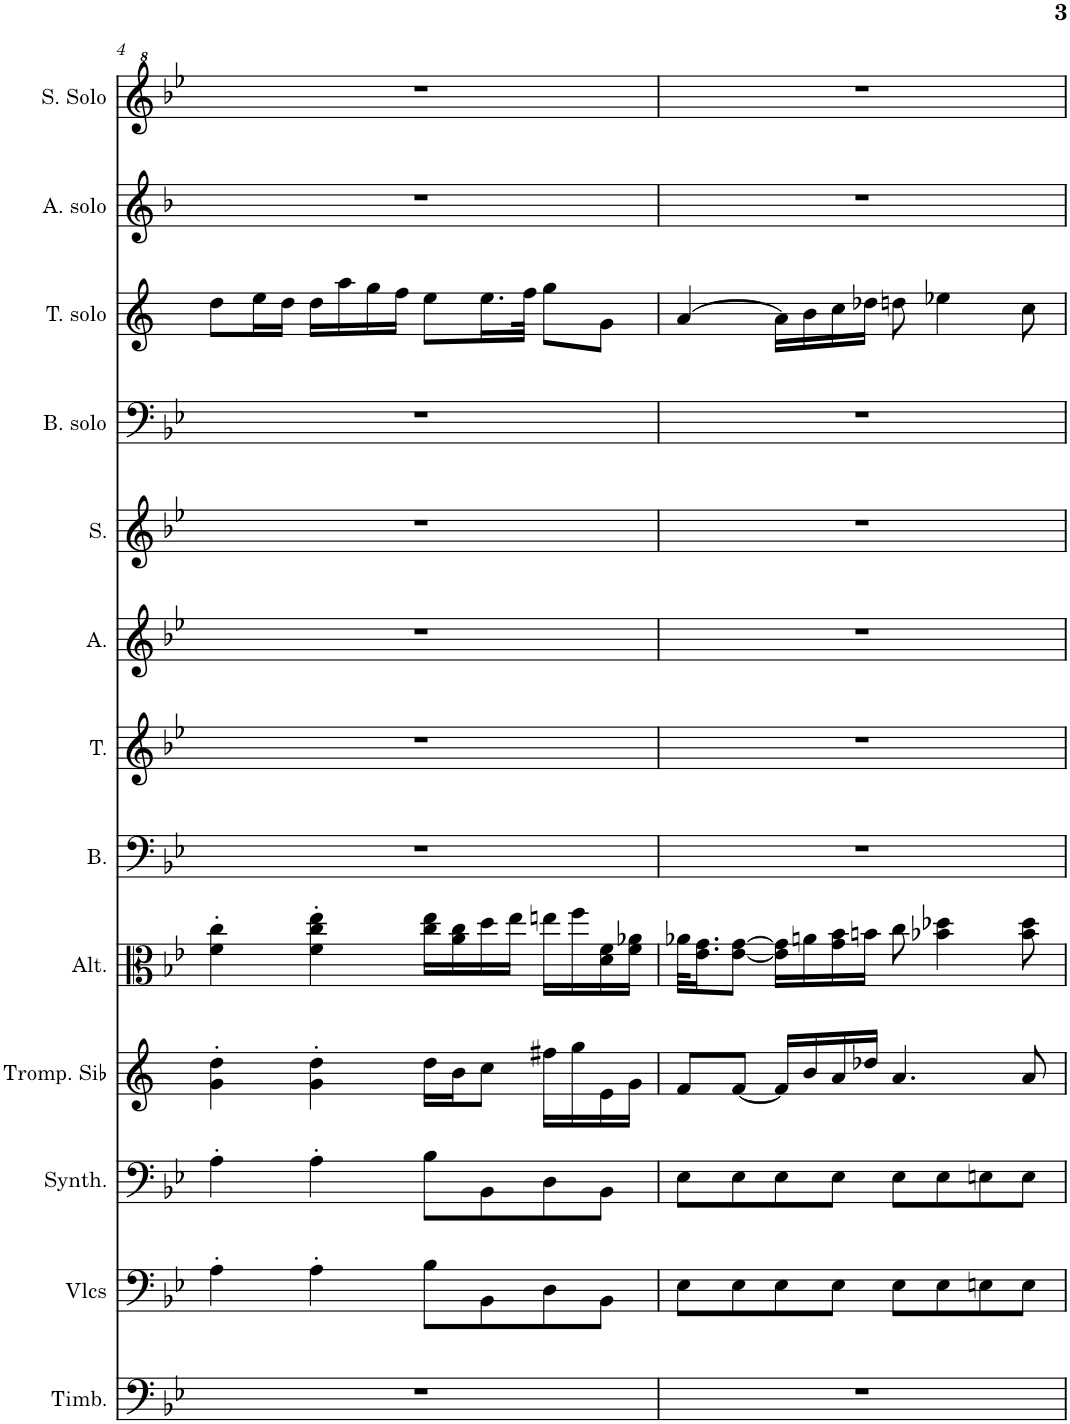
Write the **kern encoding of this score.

**kern	**kern	**kern	**kern	**kern	**kern	**kern	**kern	**kern	**kern	**kern	**kern	**kern
*part13	*part12	*part11	*part10	*part9	*part8	*part7	*part6	*part5	*part4	*part3	*part2	*part1
*staff13	*staff12	*staff11	*staff10	*staff9	*staff8	*staff7	*staff6	*staff5	*staff4	*staff3	*staff2	*staff1
*I"Timbales, Staff-1	*I"Violoncelles, D'Bass/Strings, etc	*I"Synthétiseur d'instruments à cordes, Synth strings, etc	*I"Trompette en Sib, Synth strings 2	*I"Altos, 1st violins	*I"Basse	*I"Ténor	*I"Alto	*I"Soprano	*I"Basse Solo	*I"Tenor Solo	*I"Alto Solo	*I"Soprano Solo
*I'Timb.	*I'Vlcs	*I'Synth.	*I'Tromp. Sib	*I'Alt.	*I'B.	*I'T.	*I'A.	*I'S.	*I'B. solo	*I'T. solo	*I'A. solo	*I'S. Solo
!!LO:PB:g=z
*clefF4	*clefF4	*clefF4	*clefG2	*clefC3	*clefF4	*clefG2	*clefG2	*clefG2	*clefF4	*clefG2	*clefG2	*clefG^2
*	*	*	*Trd1c2	*	*	*	*	*	*	*Trd8c14	*Trd4c7	*
*k[b-e-]	*k[b-e-]	*k[b-e-]	*k[]	*k[b-e-]	*k[b-e-]	*k[b-e-]	*k[b-e-]	*k[b-e-]	*k[b-e-]	*k[]	*k[b-]	*k[b-e-]
*M4/4	*M4/4	*M4/4	*M4/4	*M4/4	*M4/4	*M4/4	*M4/4	*M4/4	*M4/4	*M4/4	*M4/4	*M4/4
=4	=4	=4	=4	=4	=4	=4	=4	=4	=4	=4	=4	=4
1r	4A'\	4A'\	4g\' 4dd\'	4f\' 4cc\'	1r	1r	1r	1r	1r	8dd\L	1r	1r
.	.	.	.	.	.	.	.	.	.	16ee\L	.	.
.	.	.	.	.	.	.	.	.	.	16dd\JJ	.	.
.	4A'\	4A'\	4g\' 4dd\'	4f\' 4cc\' 4ee-\'	.	.	.	.	.	16dd\LL	.	.
.	.	.	.	.	.	.	.	.	.	16aa\	.	.
.	.	.	.	.	.	.	.	.	.	16gg\	.	.
.	.	.	.	.	.	.	.	.	.	16ff\JJ	.	.
.	8B-\L	8B-\L	16dd\LL	16cc\ 16ee-\LL	.	.	.	.	.	8ee\L	.	.
.	.	.	16b\J	16a\ 16cc\	.	.	.	.	.	.	.	.
.	8BB-\	8BB-\	8cc\J	16dd\	.	.	.	.	.	16.ee\L	.	.
.	.	.	.	16ee-\JJ	.	.	.	.	.	.	.	.
.	.	.	.	.	.	.	.	.	.	32ff\JJk	.	.
.	8D\	8D\	16ff#X\LL	16een\LL	.	.	.	.	.	8gg\L	.	.
.	.	.	16gg\	16ff\	.	.	.	.	.	.	.	.
.	8BB-\J	8BB-\J	16e\	16d\ 16f\	.	.	.	.	.	8g\J	.	.
.	.	.	16g\JJ	16f\ 16a-X\JJ	.	.	.	.	.	.	.	.
=5	=5	=5	=5	=5	=5	=5	=5	=5	=5	=5	=5	=5
1r	8E-\L	8E-\L	8f/L	32a-X\KLL	1r	1r	1r	1r	1r	[4a/	1r	1r
.	.	.	.	16.e-\ 16.g\J	.	.	.	.	.	.	.	.
.	8E-\	8E-\	[8f/J	[8e-\ [8g\J	.	.	.	.	.	.	.	.
.	8E-\	8E-\	16f/LL]	16e-\] 16g\]LL	.	.	.	.	.	16a\LL]	.	.
.	.	.	16b/	16an\	.	.	.	.	.	16b\	.	.
.	8E-\J	8E-\J	16a/	16g\ 16b-\	.	.	.	.	.	16cc\	.	.
.	.	.	16dd-X/JJ	16bn\JJ	.	.	.	.	.	16dd-X\JJ	.	.
.	8E-\L	8E-\L	4.a/	8cc\	.	.	.	.	.	8ddn\	.	.
.	8E-\	8E-\	.	4b-X\ 4dd-X\	.	.	.	.	.	4ee-X\	.	.
.	8En\	8En\	.	.	.	.	.	.	.	.	.	.
.	8E\J	8E\J	8a/	8b-\ 8dd-\	.	.	.	.	.	8cc\	.	.
=	=	=	=	=	=	=	=	=	=	=	=	=
*-	*-	*-	*-	*-	*-	*-	*-	*-	*-	*-	*-	*-
